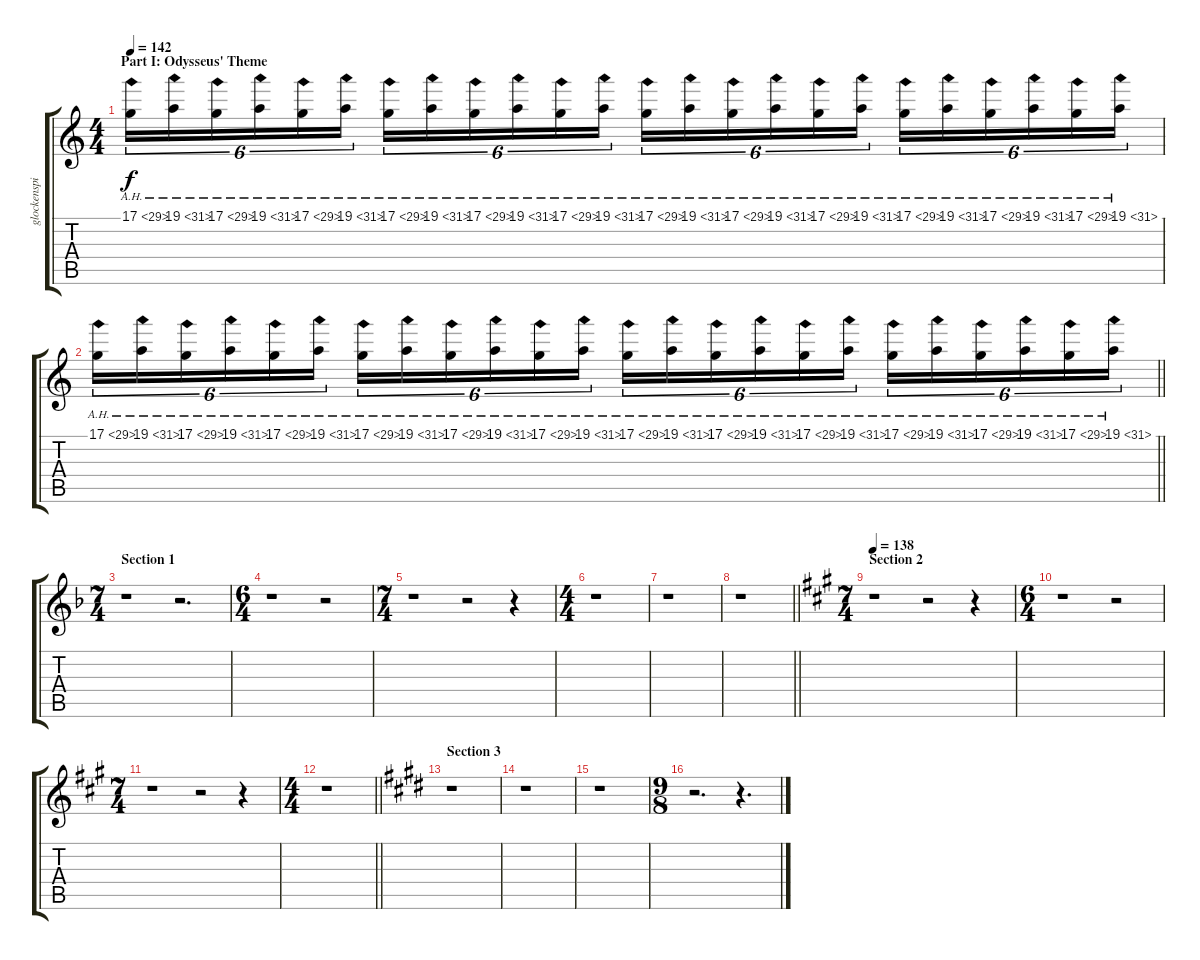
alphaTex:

\track ("glockenspiel" "glockenspi") {instrument glockenspiel}
\staff {score tabs}
\tuning (D4 A3 F3 C3 G2 D2) {hide}
\ts (4 4)
\section ("" "Part I: Odysseus' Theme")
\tempo 142
\clef g2
\ks c
17.1{ah 12}.16{tu (6 4) dy f instrument glockenspiel} 19.1{ah 12}.16{tu (6 4)} 17.1{ah 12}.16{tu (6 4)} 19.1{ah 12}.16{tu (6 4)} 17.1{ah 12}.16{tu (6 4)} 19.1{ah 12}.16{tu (6 4)} 17.1{ah 12}.16{tu (6 4)} 19.1{ah 12}.16{tu (6 4)} 17.1{ah 12}.16{tu (6 4)} 19.1{ah 12}.16{tu (6 4)} 17.1{ah 12}.16{tu (6 4)} 19.1{ah 12}.16{tu (6 4)} 17.1{ah 12}.16{tu (6 4)} 19.1{ah 12}.16{tu (6 4)} 17.1{ah 12}.16{tu (6 4)} 19.1{ah 12}.16{tu (6 4)} 17.1{ah 12}.16{tu (6 4)} 19.1{ah 12}.16{tu (6 4)} 17.1{ah 12}.16{tu (6 4)} 19.1{ah 12}.16{tu (6 4)} 17.1{ah 12}.16{tu (6 4)} 19.1{ah 12}.16{tu (6 4)} 17.1{ah 12}.16{tu (6 4)} 19.1{ah 12}.16{tu (6 4)} |
\barLineRight lightlight
17.1{ah 12}.16{tu (6 4)} 19.1{ah 12}.16{tu (6 4)} 17.1{ah 12}.16{tu (6 4)} 19.1{ah 12}.16{tu (6 4)} 17.1{ah 12}.16{tu (6 4)} 19.1{ah 12}.16{tu (6 4)} 17.1{ah 12}.16{tu (6 4)} 19.1{ah 12}.16{tu (6 4)} 17.1{ah 12}.16{tu (6 4)} 19.1{ah 12}.16{tu (6 4)} 17.1{ah 12}.16{tu (6 4)} 19.1{ah 12}.16{tu (6 4)} 17.1{ah 12}.16{tu (6 4)} 19.1{ah 12}.16{tu (6 4)} 17.1{ah 12}.16{tu (6 4)} 19.1{ah 12}.16{tu (6 4)} 17.1{ah 12}.16{tu (6 4)} 19.1{ah 12}.16{tu (6 4)} 17.1{ah 12}.16{tu (6 4)} 19.1{ah 12}.16{tu (6 4)} 17.1{ah 12}.16{tu (6 4)} 19.1{ah 12}.16{tu (6 4)} 17.1{ah 12}.16{tu (6 4)} 19.1{ah 12}.16{tu (6 4)} |
\ts (7 4)
\section ("" "Section 1")
\ks dminor
r.1 r.2{d} |
\ts (6 4)
r.1 r.2 |
\ts (7 4)
r.1 r.2 r.4 |
\ts (4 4)
r.1 |
r.1 |
\barLineRight lightlight
r.1 |
\ts (7 4)
\section ("" "Section 2")
\tempo 138
\ks f#minor
r.1 r.2 r.4 |
\ts (6 4)
r.1 r.2 |
\ts (7 4)
r.1 r.2 r.4 |
\ts (4 4)
\barLineRight lightlight
r.1 |
\section ("" "Section 3")
\ks c#minor
r.1 |
r.1 |
r.1 |
\ts (9 8)
r.2{d} r.4{d}
